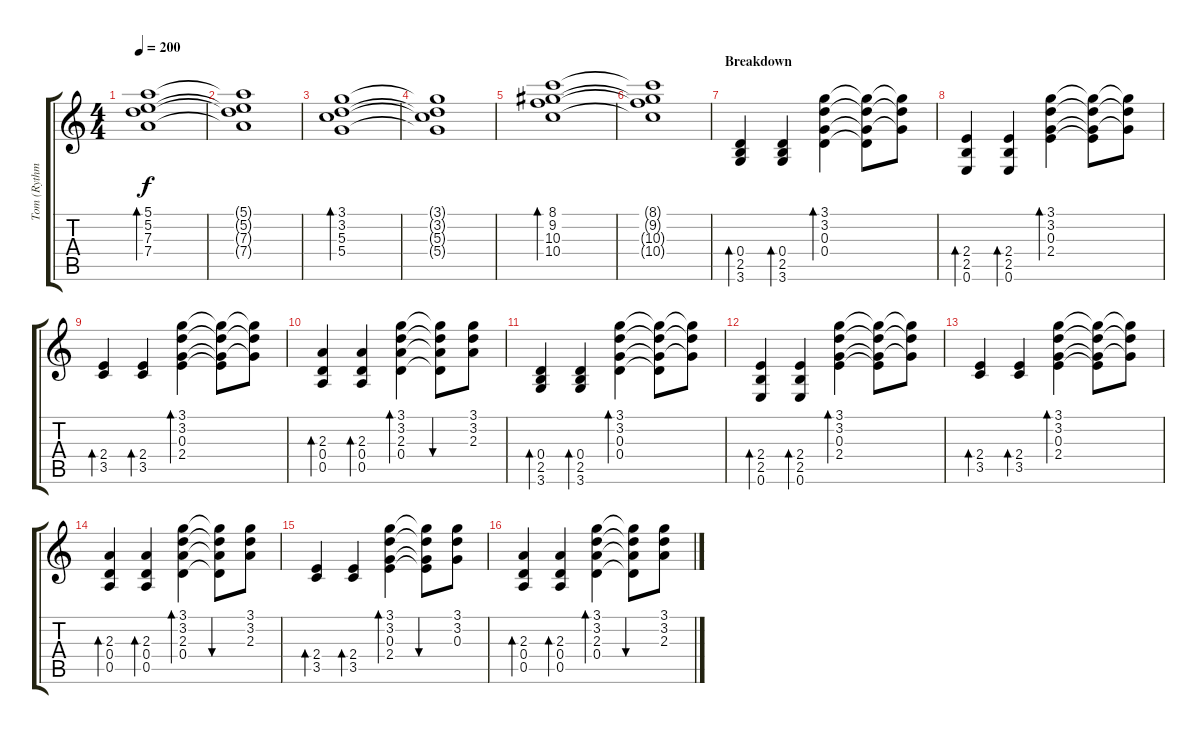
\track ("Tom (Rythmn Guitar)" "Tom (Rythm") {instrument overdrivenguitar}
\staff {score tabs}
\tuning (E4 B3 G3 D3 A2 E2) {hide}
\ts (4 4)
\tempo 200
\clef g2
\ks c
(5.1 5.2 7.3 7.4).1{bd 60 dy f} |
(5.1{t} 5.2{t} 7.3{t} 7.4{t}).1 |
(3.1 3.2 5.3 5.4).1{bd 60} |
(3.1{t} 3.2{t} 5.3{t} 5.4{t}).1 |
(8.1 9.2 10.3 10.4).1{bd 60} |
(8.1{t} 9.2{t} 10.3{t} 10.4{t}).1 |
\section ("" "Breakdown")
(0.4 2.5 3.6).4{bd 60 volume 11 instrument acousticguitarsteel} (0.4 2.5 3.6).4{bd 60} (3.1 3.2 0.3 0.4).4{bd 60} (3.1{t} 3.2{t} 0.3{t} 0.4{t}).8 (3.1{t} 3.2{t} 0.3{t}).8 |
(2.4 2.5 0.6).4{bd 60} (2.4 2.5 0.6).4{bd 60} (3.1 3.2 0.3 2.4).4{bd 60} (3.1{t} 3.2{t} 0.3{t} 2.4{t}).8 (3.1{t} 3.2{t} 0.3{t}).8 |
(2.4 3.5).4{bd 60} (2.4 3.5).4{bd 60} (3.1 3.2 0.3 2.4).4{bd 60} (3.1{t} 3.2{t} 0.3{t} 2.4{t}).8 (3.1{t} 3.2{t} 0.3{t}).8 |
(2.3 0.4 0.5).4{bd 60} (2.3 0.4 0.5).4{bd 60} (3.1 3.2 2.3 0.4).4{bd 60} (3.1{t} 3.2{t} 2.3{t} 0.4{t}).8{bu 60} (3.1 3.2 2.3).8 |
(0.4 2.5 3.6).4{bd 60} (0.4 2.5 3.6).4{bd 60} (3.1 3.2 0.3 0.4).4{bd 60} (3.1{t} 3.2{t} 0.3{t} 0.4{t}).8 (3.1{t} 3.2{t} 0.3{t}).8 |
(2.4 2.5 0.6).4{bd 60} (2.4 2.5 0.6).4{bd 60} (3.1 3.2 0.3 2.4).4{bd 60} (3.1{t} 3.2{t} 0.3{t} 2.4{t}).8 (3.1{t} 3.2{t} 0.3{t}).8 |
(2.4 3.5).4{bd 60} (2.4 3.5).4{bd 60} (3.1 3.2 0.3 2.4).4{bd 60} (3.1{t} 3.2{t} 0.3{t} 2.4{t}).8 (3.1{t} 3.2{t} 0.3{t}).8 |
(2.3 0.4 0.5).4{bd 60} (2.3 0.4 0.5).4{bd 60} (3.1 3.2 2.3 0.4).4{bd 60} (3.1{t} 3.2{t} 2.3{t} 0.4{t}).8{bu 60} (3.1 3.2 2.3).8 |
(2.4 3.5).4{bd 60} (2.4 3.5).4{bd 60} (3.1 3.2 0.3 2.4).4{bd 60} (3.1{t} 3.2{t} 0.3{t} 2.4{t}).8{bu 60} (3.1 3.2 0.3).8 |
(2.3 0.4 0.5).4{bd 60} (2.3 0.4 0.5).4{bd 60} (3.1 3.2 2.3 0.4).4{bd 60} (3.1{t} 3.2{t} 2.3{t} 0.4{t}).8{bu 60} (3.1 3.2 2.3).8
